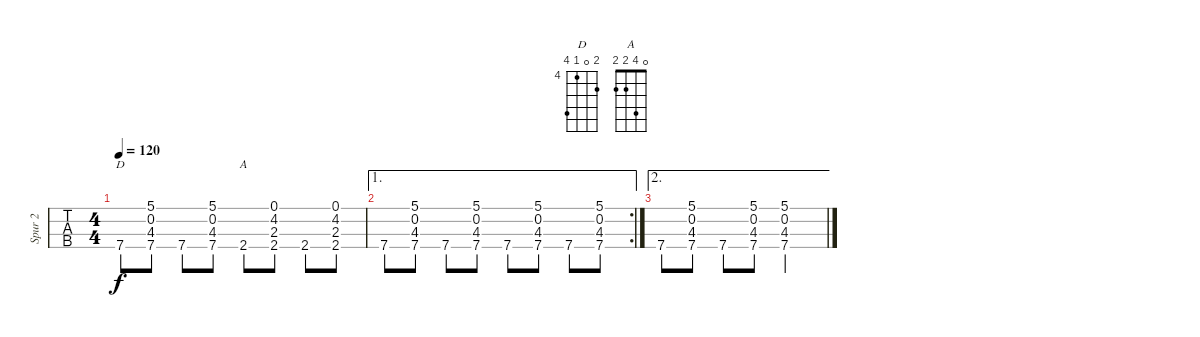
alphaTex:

\track ("Spur 2" "Spur 2") {instrument acousticguitarsteel}
\staff {tabs}
\tuning (E4 A3 D3 G2) {hide}
\chord ("D" 5 0 4 7) {firstfret 4}
\chord ("A" 0 4 2 2)
\ts (4 4)
\tempo 120
\clef g2
\ks c
7.4.8{ch "D" dy f} (5.1 0.2 4.3 7.4).8 7.4.8 (5.1 0.2 4.3 7.4).8 2.4.8{ch "A"} (0.1 4.2 2.3 2.4).8 2.4.8 (0.1 4.2 2.3 2.4).8 |
\ae 1
\rc 2
7.4.8 (5.1 0.2 4.3 7.4).8 7.4.8 (5.1 0.2 4.3 7.4).8 7.4.8 (5.1 0.2 4.3 7.4).8 7.4.8 (5.1 0.2 4.3 7.4).8 |
\ae 2
7.4.8 (5.1 0.2 4.3 7.4).8 7.4.8 (5.1 0.2 4.3 7.4).8 (5.1 0.2 4.3 7.4).2
